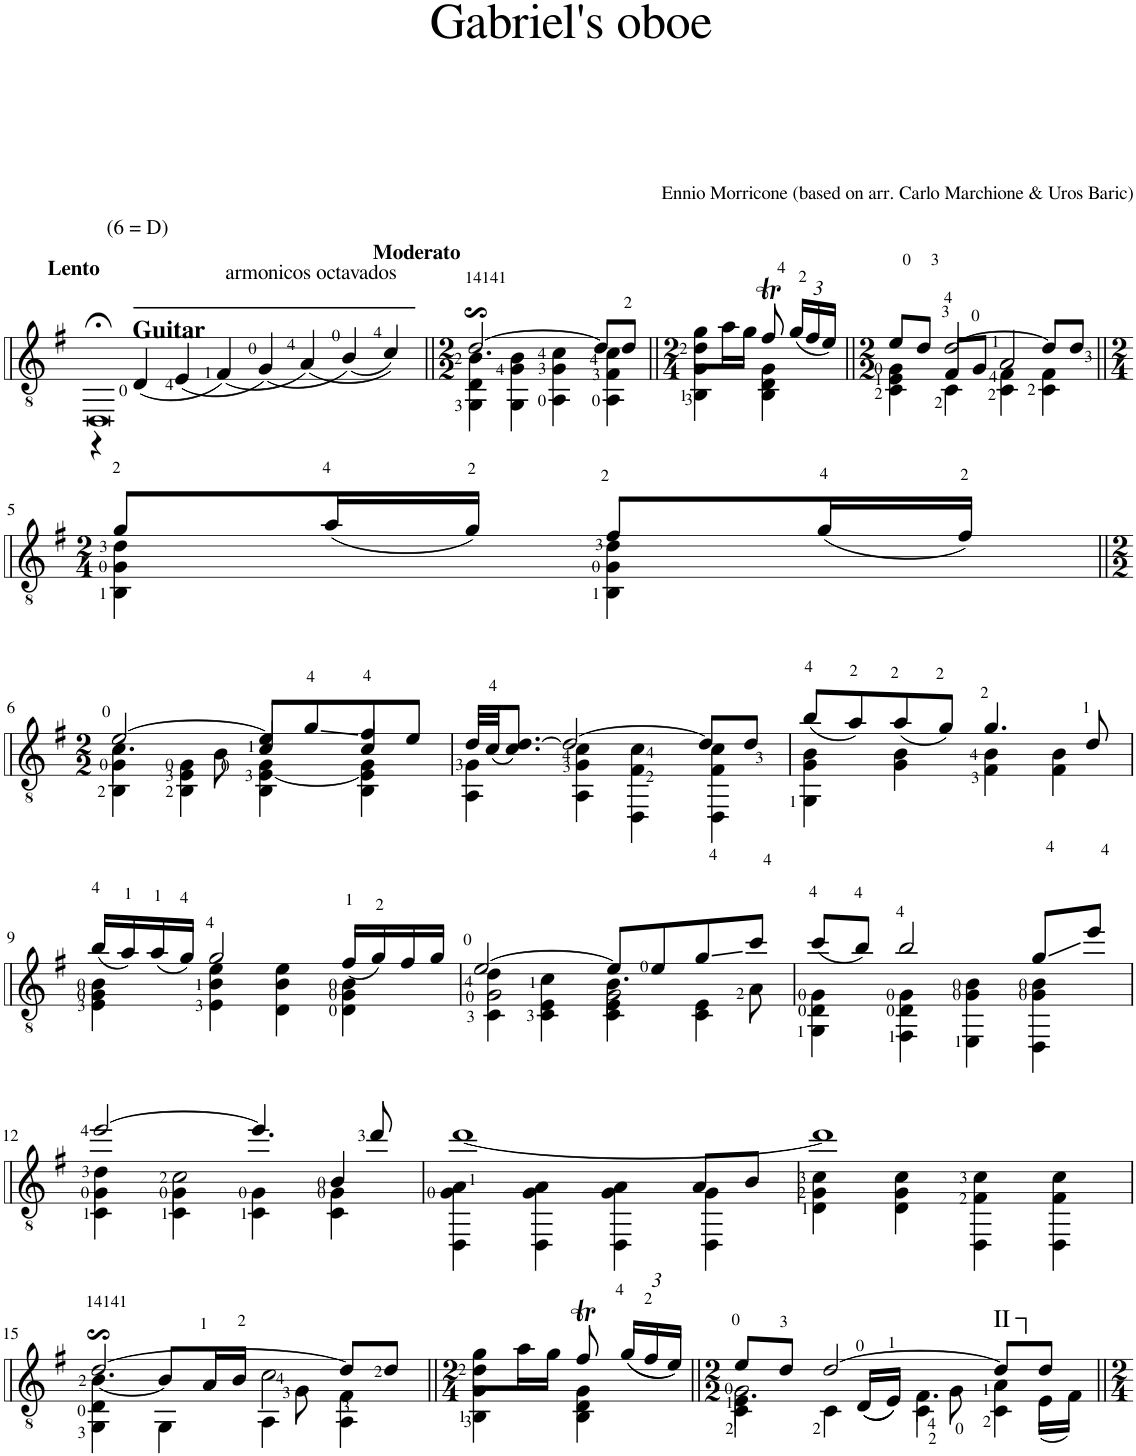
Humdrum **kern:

**kern
*part1
*staff1
*I"Classical Guitar
*I'Guit.
*clefGv2
*k[f#]
=1
*^
!LO:TX:a:t=(6 = D)	!
!LO:TX:a:B:t=Lento	!
[1DD	4r
!	!LO:TX:a:B:t=Guitar
.	(4D/
!	!LO:TX:a:t=armonicos octavados
.	(4E/
.	(4F#/)
1ryy	(4G/)
.	(4A/)
.	(4B/)
.	4c/))
=2||	=2||
*M2/2	*
!LO:TX:a:t=14141	!
!LO:TX:a:B:t=Moderato	!
4GG\ 4D\ 4B\	[2.ds$SS/
1DD;<]	.
.	8d/L]
.	8d/J
.	1ryy
4GG\ 4G\ 4B\	.
4AA\ 4G\ 4c\	.
4AA\ 4F#\ 4c\	.
=3||	=3||
*M2/4	*
4BB\ 4G\ 4d\	8g\L
.	16a\L
.	16g\JJ
4BB\ 4D\ 4G\	8f#t/
*	*Xbrackettup
.	(24g/LL
.	24f#/
.	24e/JJ)
*v	*v
=4||
*M2/2
*^
*	*^
4C\ 4E\ 4G\	8e/L	4ryy
.	8d/J	.
4C\	[2d/	8F#/L
.	.	8G/J
4C\ 4F#\	.	2A/
4C\ 4F#\	8d/L]	.
.	8d/J	.
*v	*v	*v
!!LO:LB:g=z
=5||
*M2/4
*^
4BB\ 4G\ 4d\	8g/L
.	(16a/L
.	16g/JJ)
4BB\ 4G\ 4d\	8f#/L
.	(16g/L
.	16f#/JJ)
*v	*v
!!LO:LB:g=z
=6||
*M2/2
*^
*	*^
4BB\ 4G\	[2e/	4.c\
4BB\ 4E\ 4G\	.	.
.	.	8B\
4BB\ [4E\ 4G\	8e/L]	4c/
.	8g/	.
4BB\ 4E\] 4G\	8f#/	4c/
.	8e/J	.
*	*v	*v
=7	=7
4AA\ 4G\	32d/LLL
.	(32c/JJ
.	8.c/ [8.d/J)
4AA\ 4G\ 4c\	2d/_
4DD\ 4F#\ 4c\	.
4DD\ 4F#\ 4c\	8d/L]
.	8d/J
=8	=8
4GG\ 4G\ 4B\	(8b/L
.	8a/)
4G\ 4B\	(8a/
.	8g/J)
4F#\ 4B\	4.g/
4F#\ 4B\	.
.	8d/
!!LO:LB:g=z	!!
=9	=9
4E\ 4G\ 4B\	(16b/LL
.	16a/)
.	(16a/
.	16g/JJ)
4E\ 4B\ 4e\	2g/
4D\ 4B\ 4e\	.
4D\ 4G\ 4B\	(16f#/LL
.	16g/)
.	16f#/
.	16g/JJ
=10	=10
*^	*^
4C\	[2e/	4d\	2G\
4C\ 4E\	.	4c\	.
4C\ 4E\	8e/L]	4.B\	2G\
.	8e/	.	.
4C\ 4E\	8g/	.	.
.	8cc/J	8A\	.
*	*v	*v	*v
=11	=11
4GG\ 4D\ 4G\	(8cc/L
.	8b/J)
4FF#\ 4D\ 4G\	2b/
4EE\ 4G\ 4B\	.
4DD\ 4G\ 4B\	8g/L
.	8ee/J
!!LO:LB:g=z	!!
=12	=12
*	*^
4C\ 4G\	[2ee/	4d\
4C\ 4G\	.	2c\
4C\ 4G\	4.ee/]	.
4C\ 4G\	.	4B/
.	8dd/	.
=13	=13	=13
4DD\ 4G\ 4A\	[1dd	4ryy
4DD\ 4G\ 4A\	.	4ryy
4DD\ 4G\ 4A\	.	4ryy
4DD\ 4G\	.	8A/L
.	.	8B/J
*	*v	*v
=14	=14
4D\ 4G\ 4c\	1dd]
4D\ 4G\ 4c\	.
4DD\ 4F#\ 4c\	.
4DD\ 4F#\ 4c\	.
!!LO:LB:g=z	!!
=15	=15
*^	*^
!LO:TX:a:t=14141	!	!	!
4GG\	[2.ds$SS/	[4B\	4D\
4GG\	.	8B/L]	4ryy
.	.	16A/L	.
.	.	16B/JJ	.
4AA\	.	2c\	8ryy
.	.	.	8G\
4AA\	8d/L]	.	4F#\
.	8d/J	.	.
*v	*v	*v	*v
=16||
*M2/4
*^
4BB\ 4G\ 4d\	8g\L
.	16a\L
.	16g\JJ
4BB\ 4D\ 4G\	8f#t/
.	((24g/LL
.	24f#/
.	24e/JJ))
*v	*v
=17||
*M2/2
*^
*	*^
*	*	*^
4C\	8e/L	2G\	4.E\
.	8d/J	.	.
4C\	[2d/	.	.
.	.	.	(((16D/LL
.	.	.	16E/JJ)))
4C\	.	4.F#\	8ryy
.	.	.	8G\
!LO:TX:a:t=II	!	!	!
4C\	8d/L]	.	4A\
.	8d/J	(16E\LL	.
.	.	16F#\JJ)	.
*v	*v	*v	*v
=||
*-
